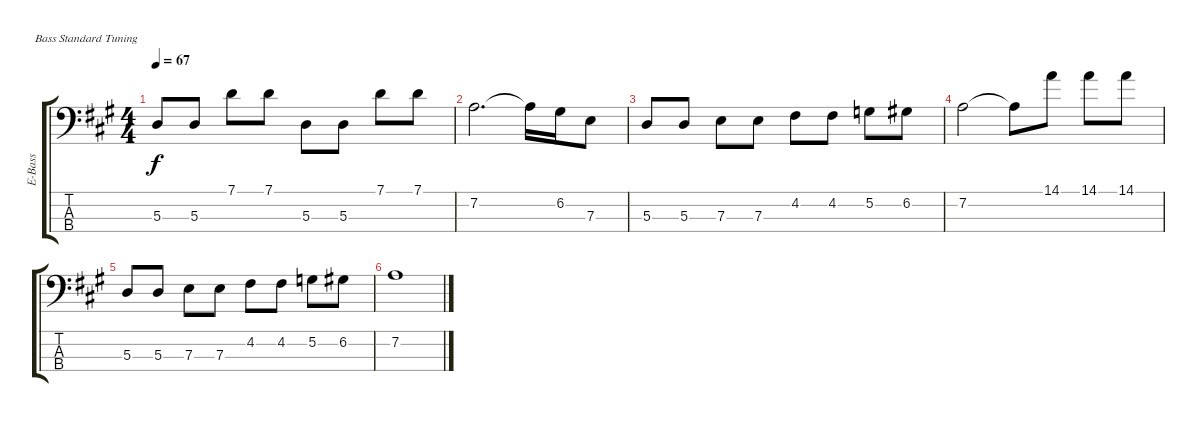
\bracketExtendMode groupsimilarinstruments
\otherSystemsTrackNameOrientation horizontal
\track ("Basse" "E-Bass") {instrument electricbassfinger}
\staff {score tabs}
\tuning (G2 D2 A1 E1)
\ts (4 4)
\tempo 67
\clef f4
\ks a
5.3{acc forcenatural}.8{dy f beam Up} 5.3{acc forcenatural}.8{beam Up} 7.1{acc forcenatural}.8{beam Down} 7.1{acc forcenatural}.8{beam Down} 5.3{acc forcenatural}.8{beam Down} 5.3{acc forcenatural}.8{beam Down} 7.1{acc forcenatural}.8{beam Down} 7.1{acc forcenatural}.8{beam Down} |
7.2{acc forcenatural}.2{d beam Down} 7.2{t acc forcenatural}.16{beam Down} 6.2{acc #}.16{beam Down} 7.3{acc forcenatural}.8{beam Down} |
5.3{acc forcenatural}.8{beam Up} 5.3{acc forcenatural}.8{beam Up} 7.3{acc forcenatural}.8{beam Down} 7.3{acc forcenatural}.8{beam Down} 4.2{acc #}.8{beam Down} 4.2{acc #}.8{beam Down} 5.2{acc forcenatural}.8{beam Down} 6.2{acc #}.8{beam Down} |
7.2{acc forcenatural}.2{beam Down} 7.2{t acc forcenatural}.8{beam Down} 14.1{acc forcenatural}.8{beam Down} 14.1{acc forcenatural}.8{beam Down} 14.1{acc forcenatural}.8{beam Down} |
5.3{acc forcenatural}.8{beam Up} 5.3{acc forcenatural}.8{beam Up} 7.3{acc forcenatural}.8{beam Down} 7.3{acc forcenatural}.8{beam Down} 4.2{acc #}.8{beam Down} 4.2{acc #}.8{beam Down} 5.2{acc forcenatural}.8{beam Down} 6.2{acc #}.8{beam Down} |
7.2{acc forcenatural}.1{beam Down}
